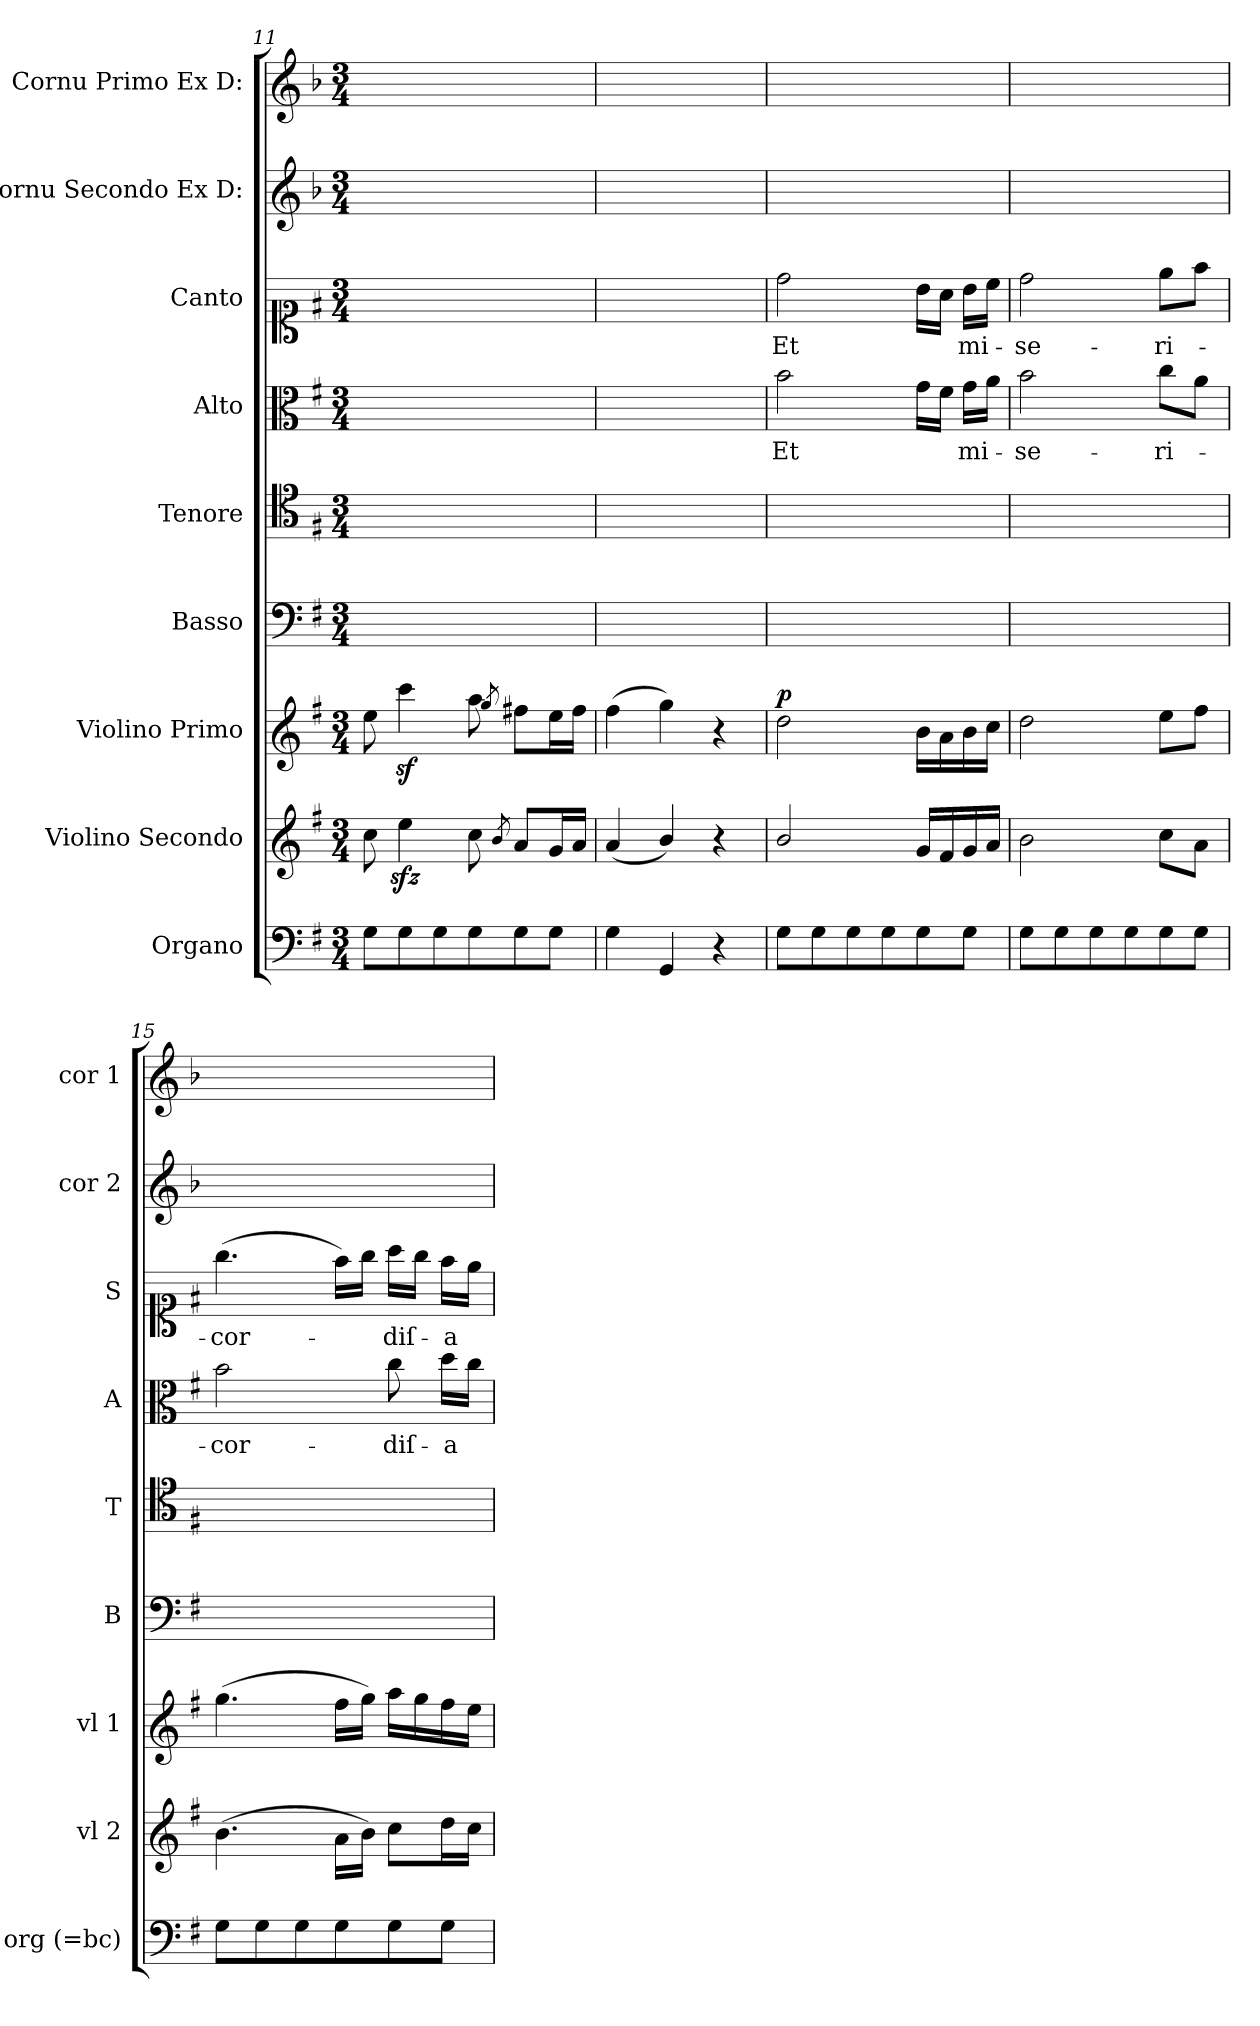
**kern	**dynam	**kern	**dynam	**kern	**dynam	**kern	**kern	**kern	**text	**kern	**text	**kern	**kern
*part9	*part9	*part8	*part8	*part7	*part7	*part6	*part5	*part4	*part4	*part3	*part3	*part2	*part1
*staff9	*staff9	*staff8	*staff8	*staff7	*staff7	*staff6	*staff5	*staff4	*staff4	*staff3	*staff3	*staff2	*staff1
*I"Organo	*	*I"Violino Secondo	*	*I"Violino Primo	*	*I"Basso	*I"Tenore	*I"Alto	*	*I"Canto	*	*I"Cornu Secondo Ex D:	*I"Cornu Primo Ex D:
*I'org (=bc)	*	*I'vl 2	*	*I'vl 1	*	*I'B	*I'T	*I'A	*	*I'S	*	*I'cor 2	*I'cor 1
*clefF4	*	*clefG2	*	*clefG2	*	*clefF4	*clefC4	*clefC3	*	*clefC1	*	*clefG2	*clefG2
*	*	*	*	*	*	*	*	*	*	*	*	*ITrd-1c-2	*ITrd-1c-2
*k[f#]	*	*k[f#]	*	*k[f#]	*	*k[f#]	*k[f#]	*k[f#]	*	*k[f#]	*	*k[f#]	*k[f#]
*G:	*	*G:	*	*G:	*	*G:	*G:	*G:	*	*G:	*	*G:	*G:
*M3/4	*	*M3/4	*	*M3/4	*	*M3/4	*M3/4	*M3/4	*	*M3/4	*	*M3/4	*M3/4
=11	=11	=11	=11	=11	=11	=11	=11	=11	=11	=11	=11	=11	=11
8G\L	.	8cc\	.	8ee\	.	2.ryy	2.ryy	2.ryy	.	2.ryy	.	2.ryy	2.ryy
8G\	.	4eezz\	.	4cccz<\	.	.	.	.	.	.	.	.	.
8G\	.	.	.	.	.	.	.	.	.	.	.	.	.
8G\	.	8cc\	.	8aa\	.	.	.	.	.	.	.	.	.
.	.	8qb/	.	8qgg/	.	.	.	.	.	.	.	.	.
8G\	.	8a/L	.	8ff#X\L	.	.	.	.	.	.	.	.	.
8G\J	.	16g/L	.	16ee\L	.	.	.	.	.	.	.	.	.
.	.	16a/JJ	.	16ff#\JJ	.	.	.	.	.	.	.	.	.
=12	=12	=12	=12	=12	=12	=12	=12	=12	=12	=12	=12	=12	=12
4G\	.	(4a/	.	(4ff#\	.	2.ryy	2.ryy	2.ryy	.	2.ryy	.	2.ryy	2.ryy
4GG/	.	4b/)	.	4gg\)	.	.	.	.	.	.	.	.	.
!	!LO:DY:a	!	!	!	!	!	!	!	!	!	!	!	!
4r	pio&colon;	4r	.	4r	.	.	.	.	.	.	.	.	.
=13	=13	=13	=13	=13	=13	=13	=13	=13	=13	=13	=13	=13	=13
!	!	!	!LO:DY:a	!	!LO:DY:a	!	!	!	!	!	!	!	!
8G\L	.	2b/	p&colon;	2dd\	p	2.ryy	2.ryy	2b\	Et	2dd\	Et	2.ryy	2.ryy
8G\	.	.	.	.	.	.	.	.	.	.	.	.	.
8G\	.	.	.	.	.	.	.	.	.	.	.	.	.
8G\	.	.	.	.	.	.	.	.	.	.	.	.	.
8G\	.	16g/LL	.	16b\LL	.	.	.	16g\LL	.	16b\LL	.	.	.
.	.	16f#/	.	16a\	.	.	.	16f#\JJ	.	16a\JJ	.	.	.
8G\J	.	16g/	.	16b\	.	.	.	16g\LL	mi-	16b\LL	mi-	.	.
.	.	16a/JJ	.	16cc\JJ	.	.	.	16a\JJ	.	16cc\JJ	.	.	.
=14	=14	=14	=14	=14	=14	=14	=14	=14	=14	=14	=14	=14	=14
8G\L	.	2b\	.	2dd\	.	2.ryy	2.ryy	2b\	-se-	2dd\	-se-	2.ryy	2.ryy
8G\	.	.	.	.	.	.	.	.	.	.	.	.	.
8G\	.	.	.	.	.	.	.	.	.	.	.	.	.
8G\	.	.	.	.	.	.	.	.	.	.	.	.	.
8G\	.	8cc\L	.	8ee\L	.	.	.	8cc\L	-ri-	8ee\L	-ri-	.	.
8G\J	.	8a\J	.	8ff#\J	.	.	.	8a\J	.	8ff#\J	.	.	.
=15	=15	=15	=15	=15	=15	=15	=15	=15	=15	=15	=15	=15	=15
8G\L	.	(4.b\	.	(4.gg\	.	2.ryy	2.ryy	2b\	-cor-	(4.gg\	-cor-	2.ryy	2.ryy
8G\	.	.	.	.	.	.	.	.	.	.	.	.	.
8G\	.	.	.	.	.	.	.	.	.	.	.	.	.
8G\	.	16a\LL	.	16ff#\LL	.	.	.	.	.	16ff#\LL)	.	.	.
.	.	16b\JJ)	.	16gg\JJ)	.	.	.	.	.	16gg\JJ	.	.	.
8G\	.	8cc\L	.	16aa\LL	.	.	.	8cc\	-diſ-	16aa\LL	-diſ-	.	.
.	.	.	.	16gg\	.	.	.	.	.	16gg\JJ	.	.	.
8G\J	.	16dd\L	.	16ff#\	.	.	.	16dd\LL	-a	16ff#\LL	-a	.	.
.	.	16cc\JJ	.	16ee\JJ	.	.	.	16cc\JJ	.	16ee\JJ	.	.	.
=	=	=	=	=	=	=	=	=	=	=	=	=	=
*-	*-	*-	*-	*-	*-	*-	*-	*-	*-	*-	*-	*-	*-
